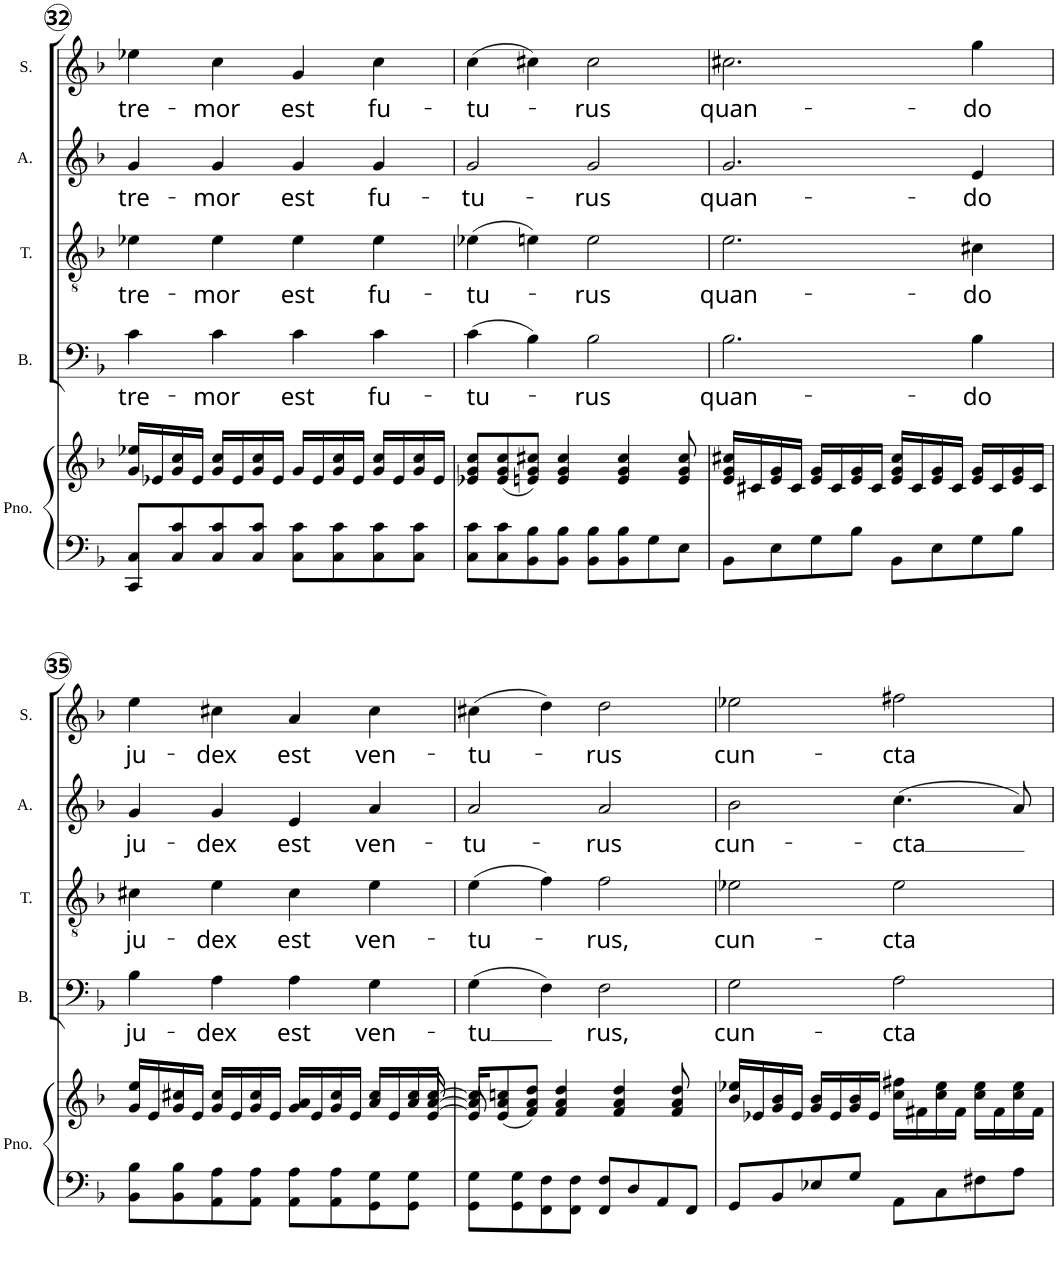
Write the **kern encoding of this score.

**kern	**kern	**kern	**text	**kern	**text	**kern	**text	**kern	**text
*part5	*part5	*part4	*part4	*part3	*part3	*part2	*part2	*part1	*part1
*staff6	*staff5	*staff4	*staff4	*staff3	*staff3	*staff2	*staff2	*staff1	*staff1
*I"Piano	*	*I"Bass	*	*I"Tenor	*	*I"Alto	*	*I"Soprano	*
*I'Pno.	*	*I'B.	*	*I'T.	*	*I'A.	*	*I'S.	*
!!LO:PB:g=z
*clefF4	*clefG2	*clefF4	*	*clefGv2	*	*clefG2	*	*clefG2	*
*k[b-]	*k[b-]	*k[b-]	*	*k[b-]	*	*k[b-]	*	*k[b-]	*
*F:	*F:	*F:	*	*F:	*	*F:	*	*F:	*
*M4/4	*M4/4	*M4/4	*	*M4/4	*	*M4/4	*	*M4/4	*
*met(c)	*met(c)	*met(c)	*	*met(c)	*	*met(c)	*	*met(c)	*
=32	=32	=32	=32	=32	=32	=32	=32	=32	=32
!	!	!	!LO:LY:b	!	!LO:LY:b	!	!LO:LY:b	!	!LO:LY:b
8CC/ 8C/L	16g/ 16ee-X/LL	4c\	tre-	4e-X\	tre-	4g/	tre-	4ee-X\	tre-
.	16e-X/	.	.	.	.	.	.	.	.
8C/ 8c/	16g/ 16cc/	.	.	.	.	.	.	.	.
.	16e-/JJ	.	.	.	.	.	.	.	.
!	!	!	!LO:LY:b	!	!LO:LY:b	!	!LO:LY:b	!	!LO:LY:b
8C/ 8c/	16g/ 16cc/LL	4c\	-mor	4e-\	-mor	4g/	-mor	4cc\	-mor
.	16e-/	.	.	.	.	.	.	.	.
8C/ 8c/J	16g/ 16cc/	.	.	.	.	.	.	.	.
.	16e-/JJ	.	.	.	.	.	.	.	.
!	!	!	!LO:LY:b	!	!LO:LY:b	!	!LO:LY:b	!	!LO:LY:b
8C\ 8c\L	16g/LL	4c\	est	4e-\	est	4g/	est	4g/	est
.	16e-/	.	.	.	.	.	.	.	.
8C\ 8c\	16g/ 16cc/	.	.	.	.	.	.	.	.
.	16e-/JJ	.	.	.	.	.	.	.	.
!	!	!	!LO:LY:b	!	!LO:LY:b	!	!LO:LY:b	!	!LO:LY:b
8C\ 8c\	16g/ 16cc/LL	4c\	fu-	4e-\	fu-	4g/	fu-	4cc\	fu-
.	16e-/	.	.	.	.	.	.	.	.
8C\ 8c\J	16g/ 16cc/	.	.	.	.	.	.	.	.
.	16e-/JJ	.	.	.	.	.	.	.	.
=33	=33	=33	=33	=33	=33	=33	=33	=33	=33
!	!	!	!LO:LY:b	!	!LO:LY:b	!	!LO:LY:b	!	!LO:LY:b
8C\ 8c\L	8e-X/ 8g/ 8cc/L	(>4c\	-tu-	(>4e-X\	-tu-	2g/	-tu-	(>4cc\	-tu-
8C\ 8c\	(<8e-/ 8g/ 8cc/	.	.	.	.	.	.	.	.
8BB-\ 8B-\	8en/ 8g/ 8cc#X/J)	4B-\)	.	4en\)	.	.	.	4cc#X\)	.
8BB-\ 8B-\J	4e/ 4g/ 4cc#/	.	.	.	.	.	.	.	.
!	!	!	!LO:LY:b	!	!LO:LY:b	!	!LO:LY:b	!	!LO:LY:b
8BB-\ 8B-\L	.	2B-\	-rus	2e\	-rus	2g/	-rus	2cc#\	-rus
8BB-\ 8B-\	4e/ 4g/ 4cc#/	.	.	.	.	.	.	.	.
8G\	.	.	.	.	.	.	.	.	.
8E\J	8e/ 8g/ 8cc#/	.	.	.	.	.	.	.	.
=34	=34	=34	=34	=34	=34	=34	=34	=34	=34
!	!	!	!LO:LY:b	!	!LO:LY:b	!	!LO:LY:b	!	!LO:LY:b
8BB-\L	16e/ 16g/ 16cc#X/LL	2.B-\	quan-	2.e\	quan-	2.g/	quan-	2.cc#X\	quan-
.	16c#X/	.	.	.	.	.	.	.	.
8E\	16e/ 16g/	.	.	.	.	.	.	.	.
.	16c#/JJ	.	.	.	.	.	.	.	.
8G\	16e/ 16g/LL	.	.	.	.	.	.	.	.
.	16c#/	.	.	.	.	.	.	.	.
8B-\J	16e/ 16g/	.	.	.	.	.	.	.	.
.	16c#/JJ	.	.	.	.	.	.	.	.
8BB-\L	16e/ 16g/ 16cc#/LL	.	.	.	.	.	.	.	.
.	16c#/	.	.	.	.	.	.	.	.
8E\	16e/ 16g/	.	.	.	.	.	.	.	.
.	16c#/JJ	.	.	.	.	.	.	.	.
!	!	!	!LO:LY:b	!	!LO:LY:b	!	!LO:LY:b	!	!LO:LY:b
8G\	16e/ 16g/LL	4B-\	-do	4c#X\	-do	4e/	-do	4gg\	-do
.	16c#/	.	.	.	.	.	.	.	.
8B-\J	16e/ 16g/	.	.	.	.	.	.	.	.
.	16c#/JJ	.	.	.	.	.	.	.	.
!!LO:LB:g=z
=35	=35	=35	=35	=35	=35	=35	=35	=35	=35
*	*^	*	*	*	*	*	*	*	*
!	!	!	!	!LO:LY:b	!	!LO:LY:b	!	!LO:LY:b	!	!LO:LY:b
8BB-\ 8B-\L	16g/ 16ee/LL	2...ryy	4B-\	ju-	4c#X\	ju-	4g/	ju-	4ee\	ju-
.	16e/	.	.	.	.	.	.	.	.	.
8BB-\ 8B-\	16g/ 16cc#X/	.	.	.	.	.	.	.	.	.
.	16e/JJ	.	.	.	.	.	.	.	.	.
!	!	!	!	!LO:LY:b	!	!LO:LY:b	!	!LO:LY:b	!	!LO:LY:b
8AA\ 8A\	16g/ 16cc#/LL	.	4A\	-dex	4e\	-dex	4g/	-dex	4cc#X\	-dex
.	16e/	.	.	.	.	.	.	.	.	.
8AA\ 8A\J	16g/ 16cc#/	.	.	.	.	.	.	.	.	.
.	16e/JJ	.	.	.	.	.	.	.	.	.
!	!	!	!	!LO:LY:b	!	!LO:LY:b	!	!LO:LY:b	!	!LO:LY:b
8AA\ 8A\L	16g/ 16a/LL	.	4A\	est	4c#\	est	4e/	est	4a/	est
.	16e/	.	.	.	.	.	.	.	.	.
8AA\ 8A\	16g/ 16cc#/	.	.	.	.	.	.	.	.	.
.	16e/JJ	.	.	.	.	.	.	.	.	.
!	!	!	!	!LO:LY:b	!	!LO:LY:b	!	!LO:LY:b	!	!LO:LY:b
8GG\ 8G\	16a/ 16cc#/LL	.	4G\	ven-	4e\	ven-	4a/	ven-	4cc#\	ven-
.	16e/	.	.	.	.	.	.	.	.	.
8GG\ 8G\J	16a/ 16cc#/	.	.	.	.	.	.	.	.	.
.	[16e/JJ	[16a/ [16cc#/	.	.	.	.	.	.	.	.
=36	=36	=36	=36	=36	=36	=36	=36	=36	=36	=36
!	!	!	!	!LO:LY:b	!	!LO:LY:b	!	!LO:LY:b	!	!LO:LY:b
8GG\ 8G\L	8e/]	16a/] 16cc#/]KL	(>4G\	-tu	(>4e\	-tu-	2a/	-tu-	(>4cc#X\	-tu-
.	.	(<8e/ 8a/ 8ccn/	.	.	.	.	.	.	.	.
8GG\ 8G\	2..ryy	.	.	.	.	.	.	.	.	.
.	.	8f/ 8a/ 8dd/J)	.	.	.	.	.	.	.	.
8FF\ 8F\	.	.	4F\)	.	4f\)	.	.	.	4dd\)	.
.	.	4f/ 4a/ 4dd/	.	.	.	.	.	.	.	.
8FF\ 8F\J	.	.	.	.	.	.	.	.	.	.
!	!	!	!	!LO:LY:b	!	!LO:LY:b	!	!LO:LY:b	!	!LO:LY:b
8FF/ 8F/L	.	.	2F\	rus,	2f\	-rus,	2a/	-rus	2dd\	-rus
.	.	4f/ 4a/ 4dd/	.	.	.	.	.	.	.	.
8D/	.	.	.	.	.	.	.	.	.	.
8AA/	.	.	.	.	.	.	.	.	.	.
.	.	8f/ 8a/ 8dd/	.	.	.	.	.	.	.	.
8FF/J	.	.	.	.	.	.	.	.	.	.
.	.	16ryy	.	.	.	.	.	.	.	.
=37	=37	=37	=37	=37	=37	=37	=37	=37	=37	=37
!	!	!	!	!LO:LY:b	!	!LO:LY:b	!	!LO:LY:b	!	!LO:LY:b
*	*v	*v	*	*	*	*	*	*	*	*
8GG/L	16b-/ 16ee-X/LL	2G\	cun-	2e-X\	cun-	2b-\	cun-	2ee-X\	cun-
.	16e-X/	.	.	.	.	.	.	.	.
8BB-/	16g/ 16b-/	.	.	.	.	.	.	.	.
.	16e-/JJ	.	.	.	.	.	.	.	.
8E-X/	16g/ 16b-/LL	.	.	.	.	.	.	.	.
.	16e-/	.	.	.	.	.	.	.	.
8G/J	16g/ 16b-/	.	.	.	.	.	.	.	.
.	16e-/JJ	.	.	.	.	.	.	.	.
!	!	!	!LO:LY:b	!	!LO:LY:b	!	!LO:LY:b	!	!LO:LY:b
8AA\L	16cc\ 16ff#X\LL	2A\	-cta	2e-\	-cta	(>4.cc\	-cta	2ff#X\	-cta
.	16f#X\	.	.	.	.	.	.	.	.
8C\	16cc\ 16ee-\	.	.	.	.	.	.	.	.
.	16f#\JJ	.	.	.	.	.	.	.	.
8F#X\	16cc\ 16ee-\LL	.	.	.	.	.	.	.	.
.	16f#\	.	.	.	.	.	.	.	.
8A\J	16cc\ 16ee-\	.	.	.	.	8a/)	.	.	.
.	16f#\JJ	.	.	.	.	.	.	.	.
=	=	=	=	=	=	=	=	=	=
*-	*-	*-	*-	*-	*-	*-	*-	*-	*-
